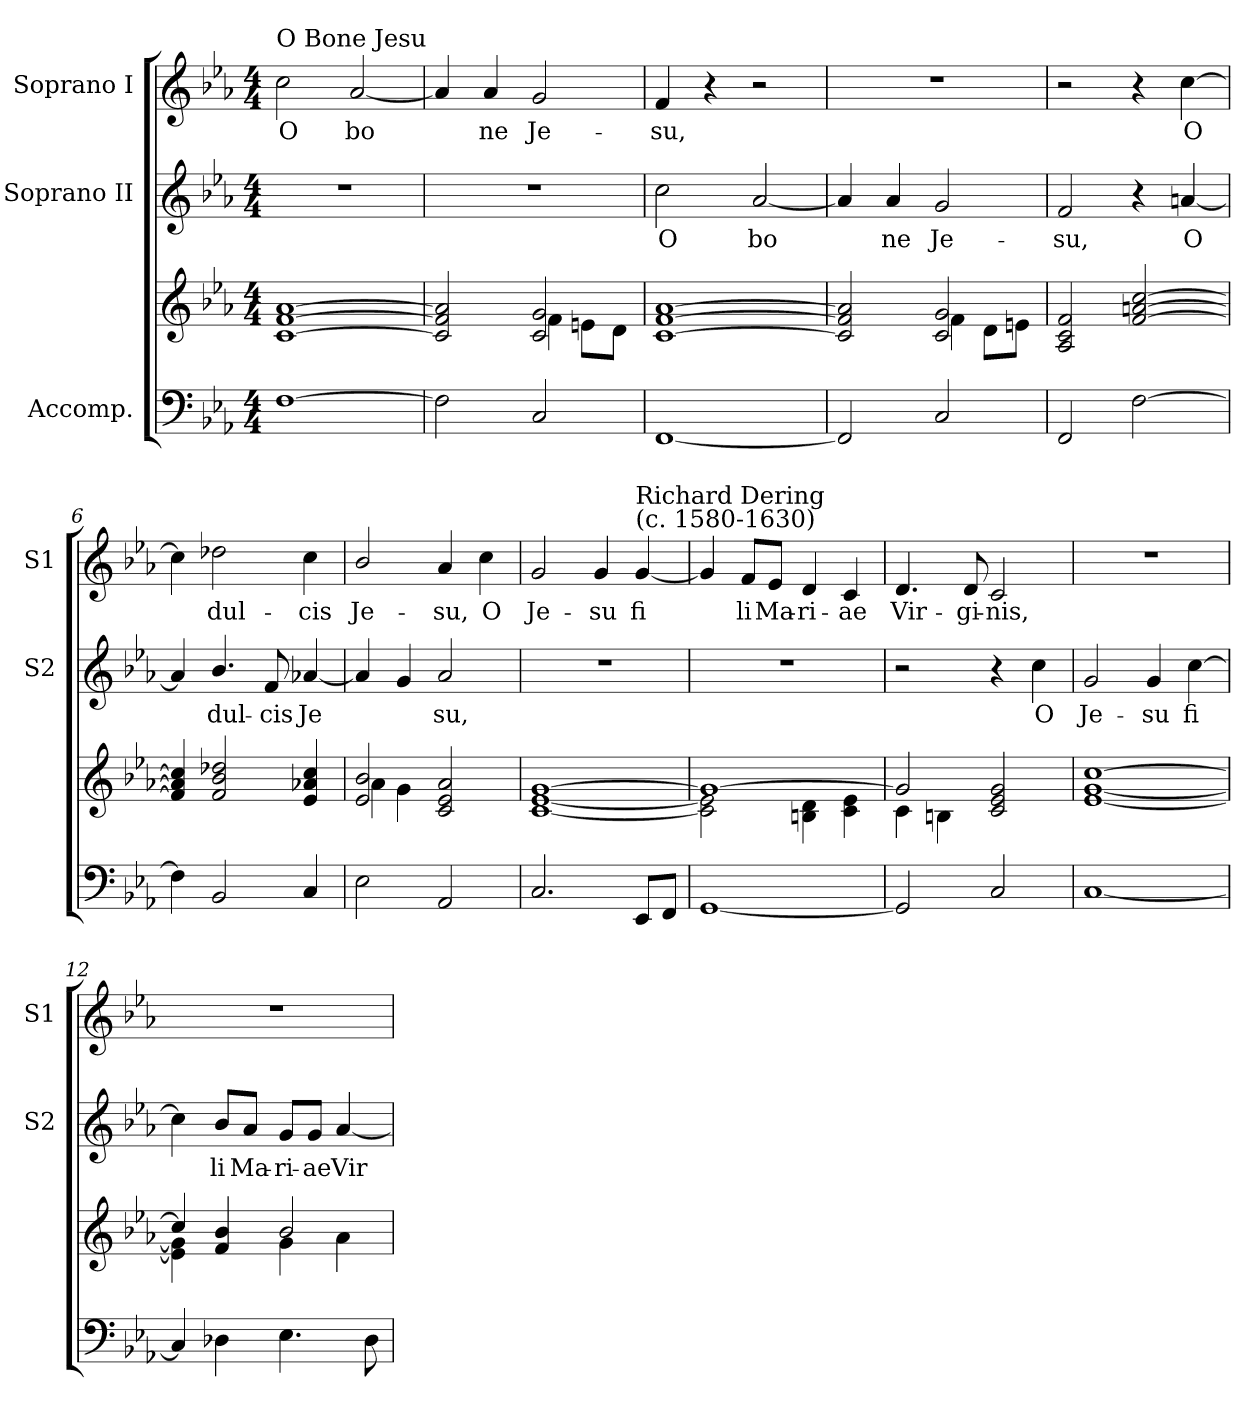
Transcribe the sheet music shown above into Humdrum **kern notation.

**kern	**kern	**kern	**text	**kern	**text
*part3	*part3	*part2	*part2	*part1	*part1
*staff4	*staff3	*staff2	*staff2	*staff1	*staff1
*I"Accomp.	*	*I"Soprano II	*	*I"Soprano I	*
*	*	*I'S2	*	*I'S1	*
*clefF4	*clefG2	*clefG2	*	*clefG2	*
*k[b-e-a-]	*k[b-e-a-]	*k[b-e-a-]	*	*k[b-e-a-]	*
*E-:	*E-:	*E-:	*	*E-:	*
*M4/4	*M4/4	*M4/4	*	*M4/4	*
=1	=1	=1	=1	=1	=1
*	*^	*	*	*	*
!	!	!	!	!	!LO:TX:a:t=O Bone Jesu	!
!	!	!	!	!	!	!LO:LY:b
[1F	[1c [1f [1a-	1ryy	1r	.	2cc\	O
!	!	!	!	!	!	!LO:LY:b
.	.	.	.	.	[2a-/	bo­
=2	=2	=2	=2	=2	=2	=2
2F\]	2c/] 2f/] 2a-/]	2ryy	1r	.	4a-/]	.
!	!	!	!	!	!	!LO:LY:b
.	.	.	.	.	4a-/	ne
!	!	!	!	!	!	!LO:LY:b
2C/	2c/ 2g/	4f\	.	.	2g/	Je-
.	.	8en\L	.	.	.	.
.	.	8d\J	.	.	.	.
=3	=3	=3	=3	=3	=3	=3
!	!	!	!	!LO:LY:b	!	!LO:LY:b
[1FF	[1c [1f [1a-	1ryy	2cc\	O	4f/	-su,
.	.	.	.	.	4r	.
!	!	!	!	!LO:LY:b	!	!
.	.	.	[2a-/	bo­	2r	.
=4	=4	=4	=4	=4	=4	=4
2FF/]	2c/] 2f/] 2a-/]	2ryy	4a-/]	.	1r	.
!	!	!	!	!LO:LY:b	!	!
.	.	.	4a-/	ne	.	.
!	!	!	!	!LO:LY:b	!	!
2C/	2c/ 2g/	4f\	2g/	Je-	.	.
.	.	8d\L	.	.	.	.
.	.	8en\J	.	.	.	.
=5	=5	=5	=5	=5	=5	=5
!	!	!	!	!LO:LY:b	!	!
2FF/	2A-/ 2c/ 2f/	1ryy	2f/	-su,	2r	.
[2F\	[2f/ [2an/ [2cc/	.	4r	.	4r	.
!	!	!	!	!LO:LY:b	!	!LO:LY:b
.	.	.	[4an/	O	[4cc\	O
=6	=6	=6	=6	=6	=6	=6
4F\]	4f/] 4a/] 4cc/]	1ryy	4a/]	.	4cc\]	.
!	!	!	!	!LO:LY:b	!	!LO:LY:b
2BB-/	2f/ 2b-/ 2dd-X/	.	4.b-/	dul-	2dd-X\	dul-
!	!	!	!	!LO:LY:b	!	!
.	.	.	8f/	-cis	.	.
!	!	!	!	!LO:LY:b	!	!LO:LY:b
4C/	4e-/ 4a-X/ 4cc/	.	[4a-X/	Je­	4cc\	-cis
=7	=7	=7	=7	=7	=7	=7
!	!	!	!	!	!	!LO:LY:b
2E-\	2e-/ 2b-/	4a-\	4a-/]	.	2b-/	Je-
.	.	4g\	4g/	.	.	.
!	!	!	!	!LO:LY:b	!	!LO:LY:b
2AA-/	2c/ 2e-/ 2a-/	2ryy	2a-/	su,	4a-/	-su,
!	!	!	!	!	!	!LO:LY:b
.	.	.	.	.	4cc\	O
=8	=8	=8	=8	=8	=8	=8
!	!	!	!	!	!	!LO:LY:b
2.C/	[>1g	[<1c [<1e-	1r	.	2g/	Je-
!	!	!	!	!	!	!LO:LY:b
.	.	.	.	.	4g/	-su
!	!	!	!	!	!LO:TX:a:t=Richard Dering\n(c. 1580-1630)	!
!	!	!	!	!	!	!LO:LY:b
8EE-/L	.	.	.	.	[4g/	fi­
8FF/J	.	.	.	.	.	.
!!LO:LB:g=z
=9	=9	=9	=9	=9	=9	=9
[1GG	1g_	2c\] 2e-\]	1r	.	4g/]	.
!	!	!	!	!	!	!LO:LY:b
.	.	.	.	.	8f/L	li
!	!	!	!	!	!	!LO:LY:b
.	.	.	.	.	8e-/J	Ma-
!	!	!	!	!	!	!LO:LY:b
.	.	4Bn\ 4d\	.	.	4d/	-ri-
!	!	!	!	!	!	!LO:LY:b
.	.	4c\ 4e-\	.	.	4c/	-ae
=10	=10	=10	=10	=10	=10	=10
!	!	!	!	!	!	!LO:LY:b
2GG/]	2g/]	4c\	2r	.	4.d/	Vir-
.	.	4Bn\	.	.	.	.
!	!	!	!	!	!	!LO:LY:b
.	.	.	.	.	8d/	-gi-
!	!	!	!	!	!	!LO:LY:b
2C/	2c/ 2e-/ 2g/	2ryy	4r	.	2c/	-nis,
!	!	!	!	!LO:LY:b	!	!
.	.	.	4cc\	O	.	.
=11	=11	=11	=11	=11	=11	=11
!	!	!	!	!LO:LY:b	!	!
[1C	[>1cc	[<1e- [<1g	2g/	Je-	1r	.
!	!	!	!	!LO:LY:b	!	!
.	.	.	4g/	-su	.	.
!	!	!	!	!LO:LY:b	!	!
.	.	.	[4cc\	fi­	.	.
=12	=12	=12	=12	=12	=12	=12
4C/]	4cc/]	4e-\] 4g\]	4cc\]	.	1r	.
!	!	!	!	!LO:LY:b	!	!
4D-X\	4f/ 4b-/	4ryy	8b-/L	li	.	.
!	!	!	!	!LO:LY:b	!	!
.	.	.	8a-/J	Ma-	.	.
!	!	!	!	!LO:LY:b	!	!
4.E-\	2b-/	4g\	8g/L	-ri-	.	.
!	!	!	!	!LO:LY:b	!	!
.	.	.	8g/J	-ae	.	.
!	!	!	!	!LO:LY:b	!	!
.	.	4a-\	[4a-/	Vir­	.	.
8D-\	.	.	.	.	.	.
*	*v	*v	*	*	*	*
=	=	=	=	=	=
*-	*-	*-	*-	*-	*-
